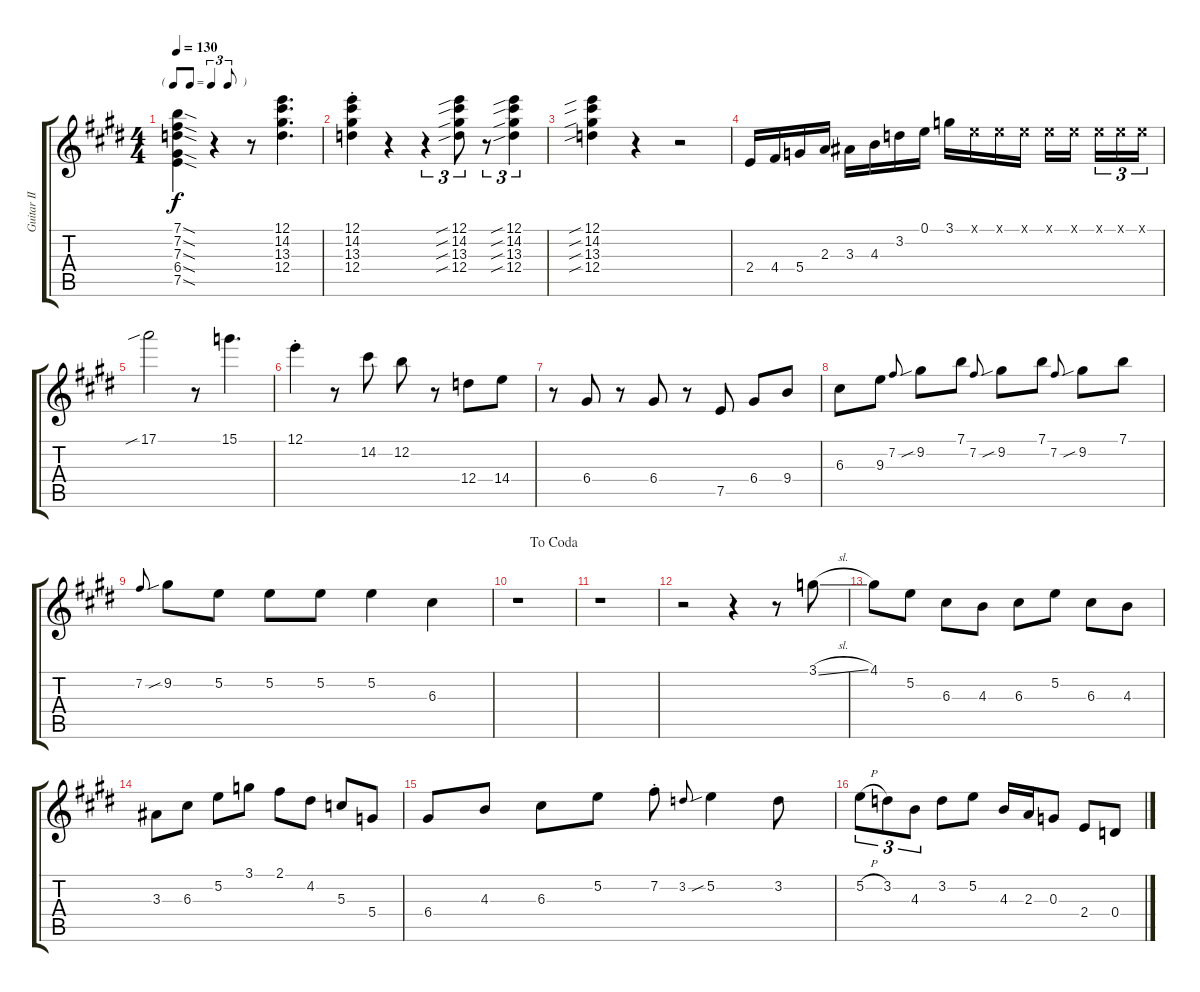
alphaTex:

\track ("Guitar II" "Guitar II") {instrument electricguitarjazz}
\staff {score tabs}
\tuning (E4 B3 G3 D3 A2 E2) {hide}
\ts (4 4)
\tf triplet8th
\tempo 130
\clef g2
\ks e
(7.1{sod} 7.2{sod} 7.3{sod} 6.4{sod} 7.5{sod}).4{dy f} r.4 r.8 (12.1 14.2 13.3 12.4).4{d} |
(12.1 14.2 13.3 12.4{st}).4 r.4 r.4{tu (3 2)} (12.1{sib} 14.2{sib} 13.3{sib} 12.4{sib}).8{tu (3 2)} r.8{tu (3 2)} (12.1{sib} 14.2{sib} 13.3{sib} 12.4{sib}).4{tu (3 2)} |
(12.1{sib} 14.2{sib} 13.3{sib} 12.4{sib}).4 r.4 r.2 |
2.4.16 4.4.16 5.4.16 2.3.16 3.3.16 4.3.16 3.2.16 0.1.16 3.1.16 0.1{x}.16 0.1{x}.16 0.1{x}.16 0.1{x}.16 0.1{x}.16{beam splitsecondary} 0.1{x}.16{tu (3 2)} 0.1{x}.16{tu (3 2)} 0.1{x}.16{tu (3 2)} |
17.1{sib}.2 r.8 15.1.4{d} |
12.1{st}.4 r.8 14.2.8 12.2.8 r.8 12.4.8 14.4.8 |
r.8 6.4.8 r.8 6.4.8 r.8 7.5.8 6.4.8 9.4.8 |
6.3.8 9.3.8 7.2.8{gr onbeat} 9.2{sib}.8 7.1.8 7.2.8{gr onbeat} 9.2{sib}.8 7.1.8 7.2.8{gr onbeat} 9.2{sib}.8 7.1.8 |
7.2.8{gr onbeat} 9.2{sib}.8 5.2.8 5.2.8 5.2.8 5.2.4 6.3.4 |
\jump dacoda
r.1 |
r.1 |
r.2 r.4 r.8 3.1{sl}.8 |
4.1.8 5.2.8 6.3.8 4.3.8 6.3.8 5.2.8 6.3.8 4.3.8 |
3.3.8 6.3.8 5.2.8 3.1.8 2.1.8 4.2.8 5.3.8 5.4.8 |
6.4.8 4.3.8 6.3.8 5.2.8 7.2{st}.8 3.2.8{gr onbeat} 5.2{sib}.4 3.2.8 |
5.2{h}.8{tu (3 2)} 3.2.8{tu (3 2)} 4.3.8{tu (3 2)} 3.2.8 5.2.8 4.3.16 2.3.16 0.3.8 2.4.8 0.4.8
